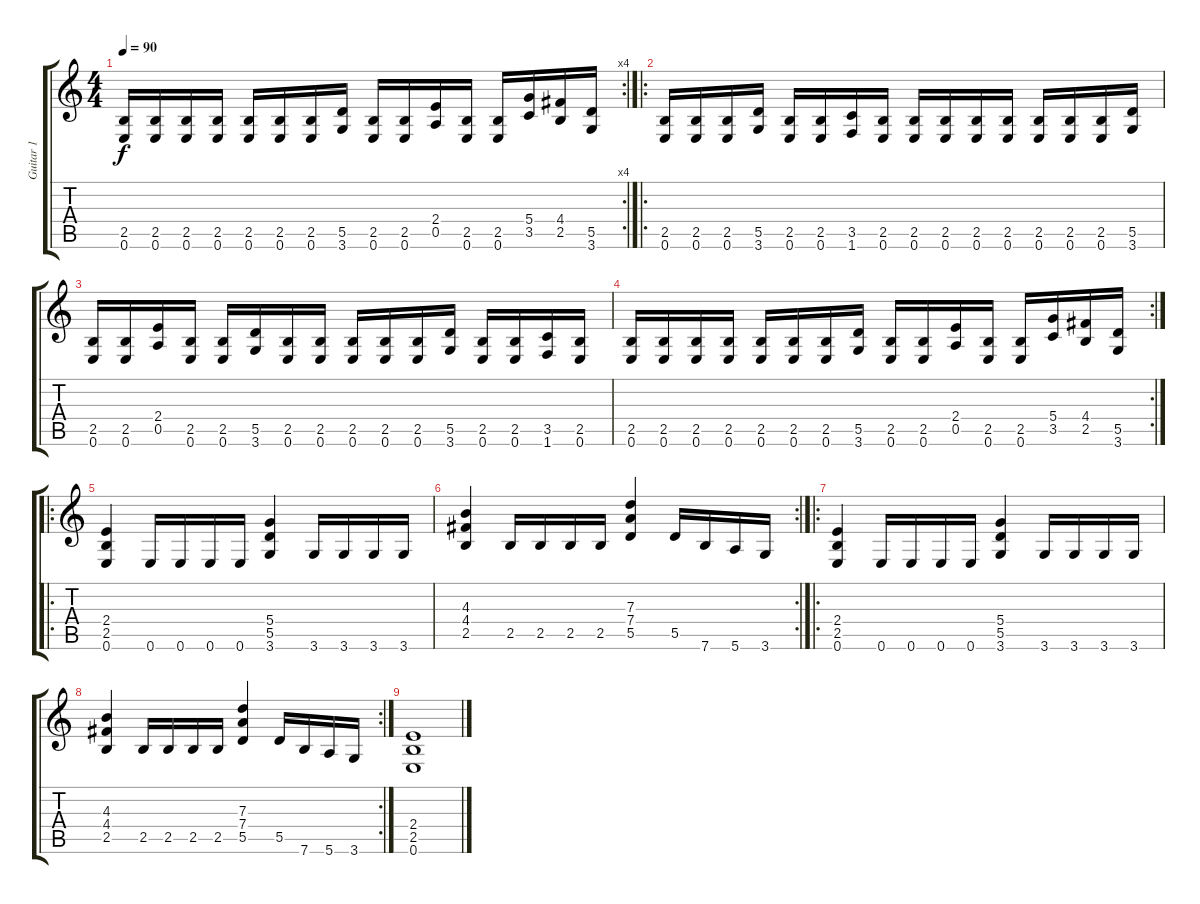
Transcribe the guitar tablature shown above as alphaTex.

\track ("Guitar 1" "Guitar 1") {instrument distortionguitar}
\staff {score tabs}
\tuning (E4 B3 G3 D3 A2 E2) {hide}
\rc 4
\ts (4 4)
\tempo 90
\clef g2
\ks c
(2.5 0.6).16{dy f} (2.5 0.6).16 (2.5 0.6).16 (2.5 0.6).16 (2.5 0.6).16 (2.5 0.6).16 (2.5 0.6).16 (5.5 3.6).16 (2.5 0.6).16 (2.5 0.6).16 (2.4 0.5).16 (2.5 0.6).16 (2.5 0.6).16 (5.4 3.5).16 (4.4 2.5).16 (5.5 3.6).16 |
\ro
(2.5 0.6).16 (2.5 0.6).16 (2.5 0.6).16 (5.5 3.6).16 (2.5 0.6).16 (2.5 0.6).16 (3.5 1.6).16 (2.5 0.6).16 (2.5 0.6).16 (2.5 0.6).16 (2.5 0.6).16 (2.5 0.6).16 (2.5 0.6).16 (2.5 0.6).16 (2.5 0.6).16 (5.5 3.6).16 |
(2.5 0.6).16 (2.5 0.6).16 (2.4 0.5).16 (2.5 0.6).16 (2.5 0.6).16 (5.5 3.6).16 (2.5 0.6).16 (2.5 0.6).16 (2.5 0.6).16 (2.5 0.6).16 (2.5 0.6).16 (5.5 3.6).16 (2.5 0.6).16 (2.5 0.6).16 (3.5 1.6).16 (2.5 0.6).16 |
\rc 2
(2.5 0.6).16 (2.5 0.6).16 (2.5 0.6).16 (2.5 0.6).16 (2.5 0.6).16 (2.5 0.6).16 (2.5 0.6).16 (5.5 3.6).16 (2.5 0.6).16 (2.5 0.6).16 (2.4 0.5).16 (2.5 0.6).16 (2.5 0.6).16 (5.4 3.5).16 (4.4 2.5).16 (5.5 3.6).16 |
\ro
(2.4 2.5 0.6).4 0.6.16 0.6.16 0.6.16 0.6.16 (5.4 5.5 3.6).4 3.6.16 3.6.16 3.6.16 3.6.16 |
\rc 2
(4.3 4.4 2.5).4 2.5.16 2.5.16 2.5.16 2.5.16 (7.3 7.4 5.5).4 5.5.16 7.6.16 5.6.16 3.6.16 |
\ro
(2.4 2.5 0.6).4 0.6.16 0.6.16 0.6.16 0.6.16 (5.4 5.5 3.6).4 3.6.16 3.6.16 3.6.16 3.6.16 |
\rc 2
(4.3 4.4 2.5).4 2.5.16 2.5.16 2.5.16 2.5.16 (7.3 7.4 5.5).4 5.5.16 7.6.16 5.6.16 3.6.16 |
(2.4 2.5 0.6).1
